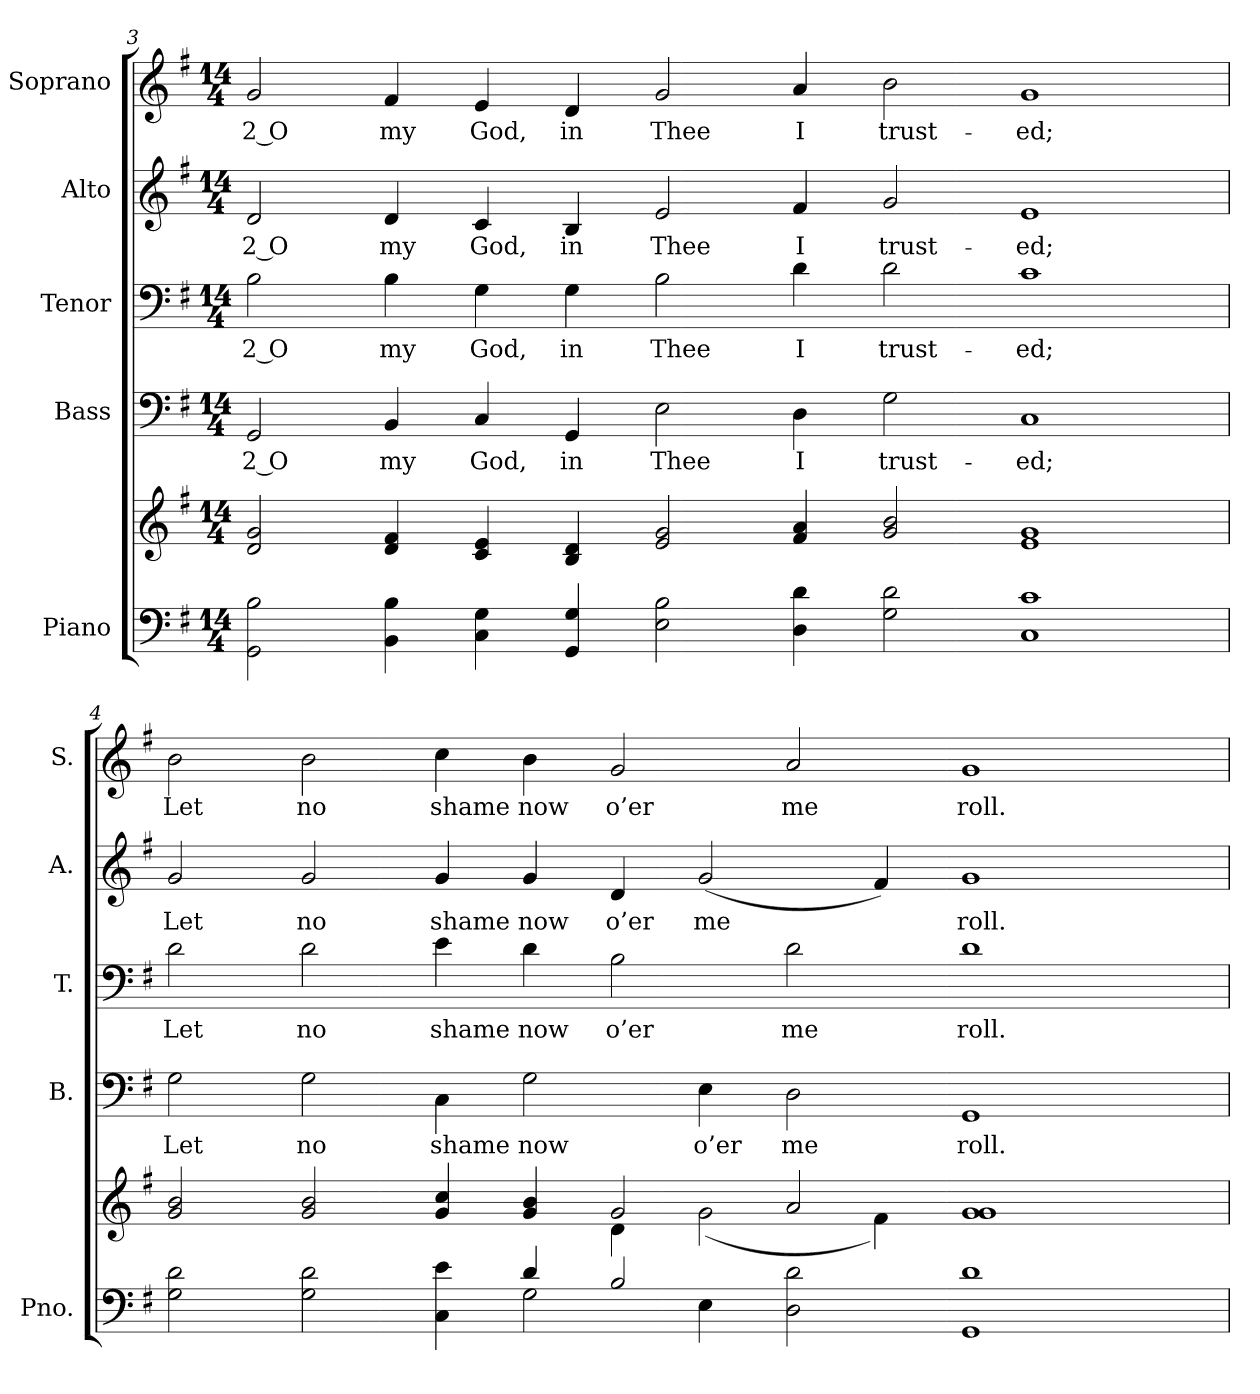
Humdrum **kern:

**kern	**kern	**kern	**text	**kern	**text	**kern	**text	**kern	**text
*part5	*part5	*part4	*part4	*part3	*part3	*part2	*part2	*part1	*part1
*staff6	*staff5	*staff4	*staff4	*staff3	*staff3	*staff2	*staff2	*staff1	*staff1
*I"Piano	*	*I"Bass	*	*I"Tenor	*	*I"Alto	*	*I"Soprano	*
*I'Pno.	*	*I'B.	*	*I'T.	*	*I'A.	*	*I'S.	*
!!LO:PB:g=z
*clefF4	*clefG2	*clefF4	*	*clefF4	*	*clefG2	*	*clefG2	*
*k[f#]	*k[f#]	*k[f#]	*	*k[f#]	*	*k[f#]	*	*k[f#]	*
*G:	*G:	*G:	*	*G:	*	*G:	*	*G:	*
*M14/4	*M14/4	*M14/4	*	*M14/4	*	*M14/4	*	*M14/4	*
=3	=3	=3	=3	=3	=3	=3	=3	=3	=3
!	!	!	!LO:LY:b:color=#000000	!	!	!	!	!	!
!	!	!	!	!	!LO:LY:b:color=#000000	!	!	!	!
!	!	!	!	!	!	!	!LO:LY:b:color=#000000	!	!
!	!	!	!	!	!	!	!	!	!LO:LY:b:color=#000000
2GGi\ 2Bi	2di/ 2gi	2GGi/	2 O	2Bi\	2 O	2di/	2 O	2gi/	2 O
!	!	!	!LO:LY:b:color=#000000	!	!	!	!	!	!
!	!	!	!	!	!LO:LY:b:color=#000000	!	!	!	!
!	!	!	!	!	!	!	!LO:LY:b:color=#000000	!	!
!	!	!	!	!	!	!	!	!	!LO:LY:b:color=#000000
4BBi\ 4Bi	4di/ 4f#i	4BBi/	my	4Bi\	my	4di/	my	4f#i/	my
!	!	!	!LO:LY:b:color=#000000	!	!	!	!	!	!
!	!	!	!	!	!LO:LY:b:color=#000000	!	!	!	!
!	!	!	!	!	!	!	!LO:LY:b:color=#000000	!	!
!	!	!	!	!	!	!	!	!	!LO:LY:b:color=#000000
4Ci\ 4Gi	4ci/ 4ei	4Ci/	God,	4Gi\	God,	4ci/	God,	4ei/	God,
!	!	!	!LO:LY:b:color=#000000	!	!	!	!	!	!
!	!	!	!	!	!LO:LY:b:color=#000000	!	!	!	!
!	!	!	!	!	!	!	!LO:LY:b:color=#000000	!	!
!	!	!	!	!	!	!	!	!	!LO:LY:b:color=#000000
4GGi/ 4Gi	4Bi/ 4di	4GGi/	in	4Gi\	in	4Bi/	in	4di/	in
!	!	!	!LO:LY:b:color=#000000	!	!	!	!	!	!
!	!	!	!	!	!LO:LY:b:color=#000000	!	!	!	!
!	!	!	!	!	!	!	!LO:LY:b:color=#000000	!	!
!	!	!	!	!	!	!	!	!	!LO:LY:b:color=#000000
2Ei\ 2Bi	2ei/ 2gi	2Ei\	Thee	2Bi\	Thee	2ei/	Thee	2gi/	Thee
!	!	!	!LO:LY:b:color=#000000	!	!	!	!	!	!
!	!	!	!	!	!LO:LY:b:color=#000000	!	!	!	!
!	!	!	!	!	!	!	!LO:LY:b:color=#000000	!	!
!	!	!	!	!	!	!	!	!	!LO:LY:b:color=#000000
4Di\ 4di	4f#i/ 4ai	4Di\	I	4di\	I	4f#i/	I	4ai/	I
!	!	!	!LO:LY:b:color=#000000	!	!	!	!	!	!
!	!	!	!	!	!LO:LY:b:color=#000000	!	!	!	!
!	!	!	!	!	!	!	!LO:LY:b:color=#000000	!	!
!	!	!	!	!	!	!	!	!	!LO:LY:b:color=#000000
2Gi\ 2di	2gi/ 2bi	2Gi\	trust-	2di\	trust-	2gi/	trust-	2bi\	trust-
!	!	!	!LO:LY:b:color=#000000	!	!	!	!	!	!
!	!	!	!	!	!LO:LY:b:color=#000000	!	!	!	!
!	!	!	!	!	!	!	!LO:LY:b:color=#000000	!	!
!	!	!	!	!	!	!	!	!	!LO:LY:b:color=#000000
1Ci 1ci	1ei 1gi	1Ci	-ed;	1ci	-ed;	1ei	-ed;	1gi	-ed;
=4	=4	=4	=4	=4	=4	=4	=4	=4	=4
*^	*^	*	*	*	*	*	*	*	*
!	!	!	!	!	!LO:LY:b:color=#000000	!	!	!	!	!	!
!	!	!	!	!	!	!	!LO:LY:b:color=#000000	!	!	!	!
!	!	!	!	!	!	!	!	!	!LO:LY:b:color=#000000	!	!
!	!	!	!	!	!	!	!	!	!	!	!LO:LY:b:color=#000000
2Gi\ 2di	1ryy	2gi/ 2bi	1ryy	2Gi\	Let	2di\	Let	2gi/	Let	2bi\	Let
!	!	!	!	!	!LO:LY:b:color=#000000	!	!	!	!	!	!
!	!	!	!	!	!	!	!LO:LY:b:color=#000000	!	!	!	!
!	!	!	!	!	!	!	!	!	!LO:LY:b:color=#000000	!	!
!	!	!	!	!	!	!	!	!	!	!	!LO:LY:b:color=#000000
2Gi\ 2di	.	2gi/ 2bi	.	2Gi\	no	2di\	no	2gi/	no	2bi\	no
!	!	!	!	!	!LO:LY:b:color=#000000	!	!	!	!	!	!
!	!	!	!	!	!	!	!LO:LY:b:color=#000000	!	!	!	!
!	!	!	!	!	!	!	!	!	!LO:LY:b:color=#000000	!	!
!	!	!	!	!	!	!	!	!	!	!	!LO:LY:b:color=#000000
4Ci\ 4ei	4ryy	4gi/ 4cci	2ryy	4Ci\	shame	4ei\	shame	4gi/	shame	4cci\	shame
!	!	!	!	!	!LO:LY:b:color=#000000	!	!	!	!	!	!
!	!	!	!	!	!	!	!LO:LY:b:color=#000000	!	!	!	!
!	!	!	!	!	!	!	!	!	!LO:LY:b:color=#000000	!	!
!	!	!	!	!	!	!	!	!	!	!	!LO:LY:b:color=#000000
4di/	2Gi\	4gi/ 4bi	.	2Gi\	now	4di\	now	4gi/	now	4bi\	now
!	!	!	!	!	!	!	!LO:LY:b:color=#000000	!	!	!	!
!	!	!	!	!	!	!	!	!	!LO:LY:b:color=#000000	!	!
!	!	!	!	!	!	!	!	!	!	!	!LO:LY:b:color=#000000
2Bi/	.	2gi/	4di\	.	.	2Bi\	o’er	4di/	o’er	2gi/	o’er
!	!	!	!	!	!LO:LY:b:color=#000000	!	!	!	!	!	!
!	!	!	!	!	!	!	!	!	!LO:LY:b:color=#000000	!	!
.	4Ei\	.	(2gi\	4Ei\	o’er	.	.	(2gi/	me	.	.
!	!	!	!	!	!LO:LY:b:color=#000000	!	!	!	!	!	!
!	!	!	!	!	!	!	!LO:LY:b:color=#000000	!	!	!	!
!	!	!	!	!	!	!	!	!	!	!	!LO:LY:b:color=#000000
2Di\ 2di	1ryy	2ai/	.	2Di\	me	2di\	me	.	.	2ai/	me
.	.	.	4f#i\)	.	.	.	.	4f#i/)	.	.	.
!	!	!	!	!	!LO:LY:b:color=#000000	!	!	!	!	!	!
!	!	!	!	!	!	!	!LO:LY:b:color=#000000	!	!	!	!
!	!	!	!	!	!	!	!	!	!LO:LY:b:color=#000000	!	!
!	!	!	!	!	!	!	!	!	!	!	!LO:LY:b:color=#000000
1GGi 1di	.	1gi 1gi	2ryy	1GGi	roll.	1di	roll.	1gi	roll.	1gi	roll.
.	2ryy	.	2ryy	.	.	.	.	.	.	.	.
*v	*v	*	*	*	*	*	*	*	*	*	*
*	*v	*v	*	*	*	*	*	*	*	*
=	=	=	=	=	=	=	=	=	=
*-	*-	*-	*-	*-	*-	*-	*-	*-	*-
